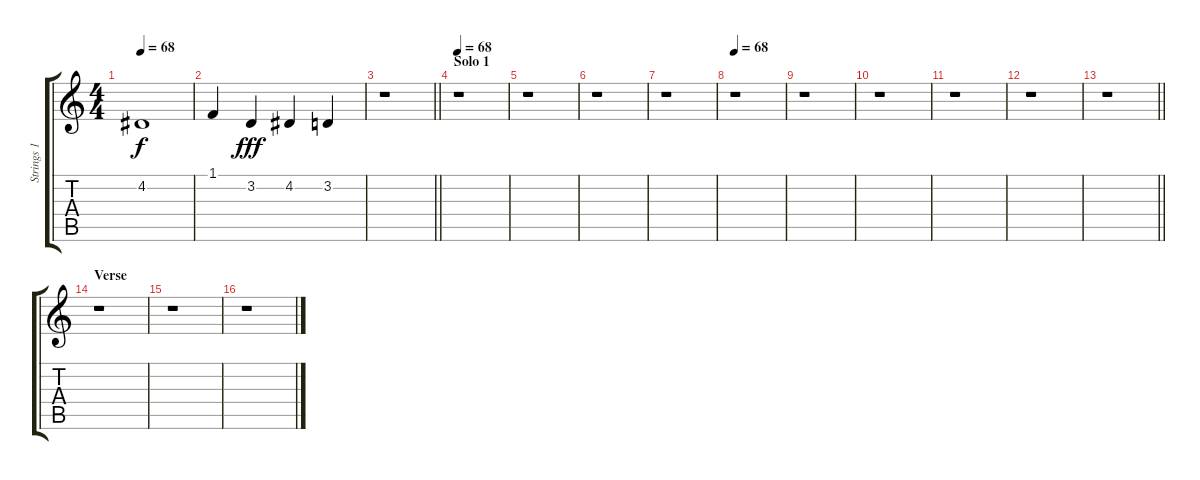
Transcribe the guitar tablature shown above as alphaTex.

\track ("Strings 1" "Strings 1") {instrument stringensemble1}
\staff {score tabs}
\tuning (E4 B3 G3 D3 A2 D2) {hide}
\ts (4 4)
\tempo 68
\clef g2
\ks c
4.2.1{dy f} |
1.1.4 3.2.4{dy fff} 4.2.4 3.2.4 |
\barLineRight lightlight
r.1 |
\section ("" "Solo 1")
\tempo 68
r.1 |
r.1 |
r.1 |
r.1 |
\tempo 68
r.1 |
r.1 |
r.1 |
r.1 |
r.1 |
\barLineRight lightlight
r.1 |
\section ("" "Verse")
r.1 |
r.1 |
r.1
